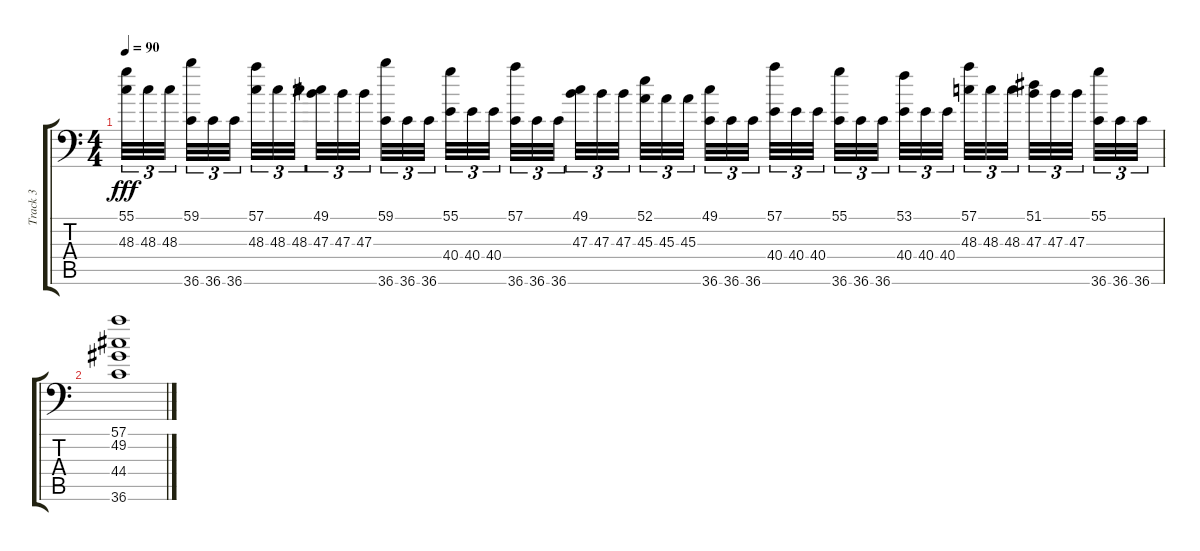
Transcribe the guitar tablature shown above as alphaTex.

\track ("Track 3" "Track 3") {instrument acousticgrandpiano}
\staff {score tabs}
\tuning (C-1 C-1 C-1 C-1 C-1 C-1) {hide}
\ts (4 4)
\tempo 90
\clef f4
\ks c
(55.1 48.3).32{tu (3 2) dy fff} 48.3.32{tu (3 2)} 48.3.32{tu (3 2)} (59.1 36.6).32{tu (3 2)} 36.6.32{tu (3 2)} 36.6.32{tu (3 2)} (57.1 48.3).32{tu (3 2)} 48.3.32{tu (3 2)} 48.3.32{tu (3 2)} (49.1 47.3).32{tu (3 2)} 47.3.32{tu (3 2)} 47.3.32{tu (3 2)} (59.1 36.6).32{tu (3 2)} 36.6.32{tu (3 2)} 36.6.32{tu (3 2)} (55.1 40.4).32{tu (3 2)} 40.4.32{tu (3 2)} 40.4.32{tu (3 2)} (57.1 36.6).32{tu (3 2)} 36.6.32{tu (3 2)} 36.6.32{tu (3 2)} (49.1 47.3).32{tu (3 2)} 47.3.32{tu (3 2)} 47.3.32{tu (3 2)} (52.1 45.3).32{tu (3 2)} 45.3.32{tu (3 2)} 45.3.32{tu (3 2)} (49.1 36.6).32{tu (3 2)} 36.6.32{tu (3 2)} 36.6.32{tu (3 2)} (57.1 40.4).32{tu (3 2)} 40.4.32{tu (3 2)} 40.4.32{tu (3 2)} (55.1 36.6).32{tu (3 2)} 36.6.32{tu (3 2)} 36.6.32{tu (3 2)} (53.1 40.4).32{tu (3 2)} 40.4.32{tu (3 2)} 40.4.32{tu (3 2)} (57.1 48.3).32{tu (3 2)} 48.3.32{tu (3 2)} 48.3.32{tu (3 2)} (51.1 47.3).32{tu (3 2)} 47.3.32{tu (3 2)} 47.3.32{tu (3 2)} (55.1 36.6).32{tu (3 2)} 36.6.32{tu (3 2)} 36.6.32{tu (3 2)} |
(57.1 49.2 44.4 36.6).1
